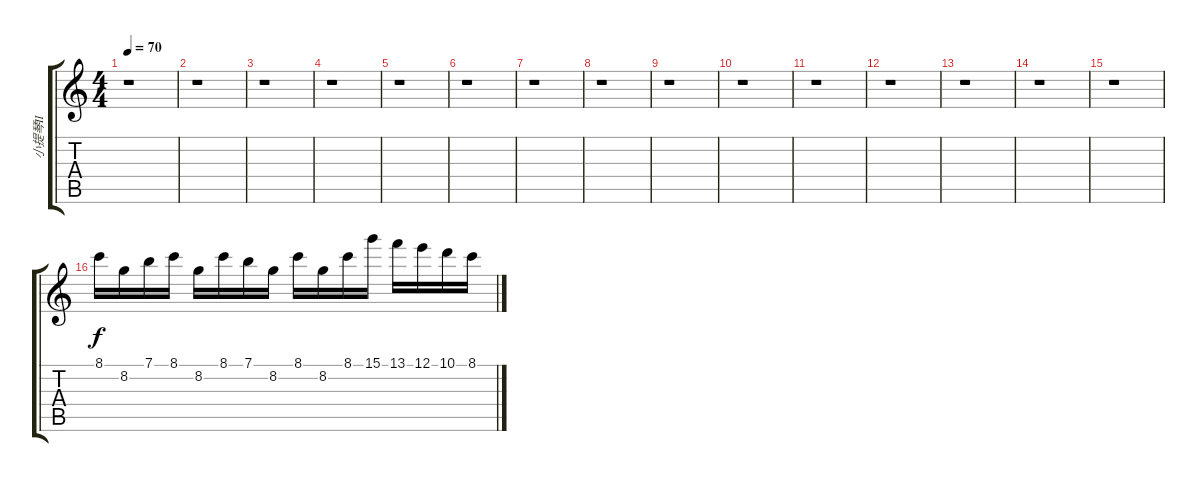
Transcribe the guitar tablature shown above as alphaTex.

\track ("小提琴II" "小提琴II") {instrument violin}
\staff {score tabs}
\tuning (E5 B4 G4 D4 A3 E3) {hide}
\ts (4 4)
\tempo 70
\clef g2
\ks c
r.1{dy f} |
r.1 |
r.1 |
r.1 |
r.1 |
r.1 |
r.1 |
r.1 |
r.1 |
r.1 |
r.1 |
r.1 |
r.1 |
r.1 |
r.1 |
8.1.16 8.2.16 7.1.16 8.1.16 8.2.16 8.1.16 7.1.16 8.2.16 8.1.16 8.2.16 8.1.16 15.1.16 13.1.16 12.1.16 10.1.16 8.1.16
